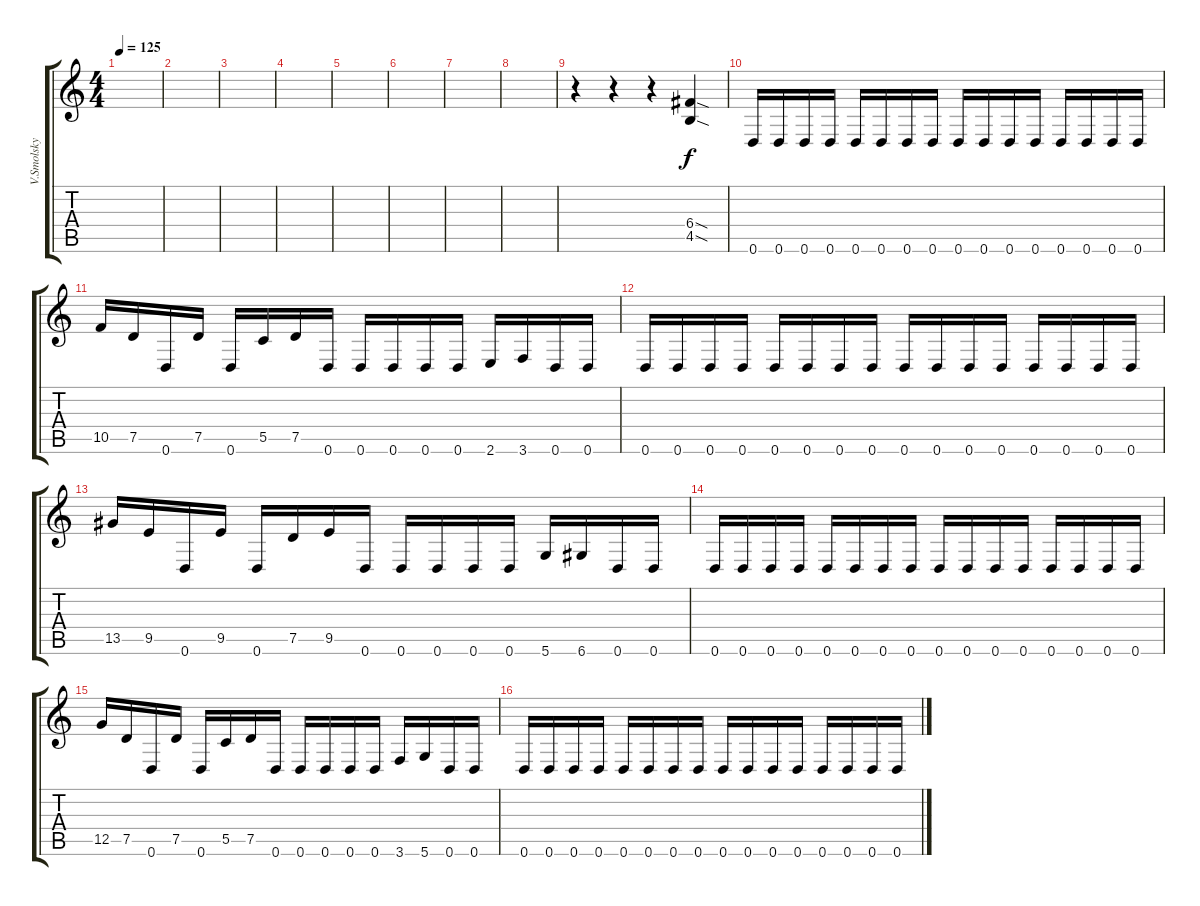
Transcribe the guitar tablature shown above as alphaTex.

\track ("V.Smolsky" "V.Smolsky") {instrument overdrivenguitar}
\staff {score tabs}
\tuning (D4 A3 F3 C3 G2 D2) {hide}
\ts (4 4)
\tempo 125
\clef g2
\ks c
|
|
|
|
|
|
|
|
r.4 r.4 r.4 (6.4{sod} 4.5{sod}).4{volume 13 instrument distortionguitar} |
0.6.16{volume 13 instrument overdrivenguitar} 0.6.16 0.6.16 0.6.16 0.6.16 0.6.16 0.6.16 0.6.16 0.6.16 0.6.16 0.6.16 0.6.16 0.6.16 0.6.16 0.6.16 0.6.16 |
10.5.16 7.5.16 0.6.16 7.5.16 0.6.16 5.5.16 7.5.16 0.6.16 0.6.16 0.6.16 0.6.16 0.6.16 2.6.16 3.6.16 0.6.16 0.6.16 |
0.6.16 0.6.16 0.6.16 0.6.16 0.6.16 0.6.16 0.6.16 0.6.16 0.6.16 0.6.16 0.6.16 0.6.16 0.6.16 0.6.16 0.6.16 0.6.16 |
13.5.16 9.5.16 0.6.16 9.5.16 0.6.16 7.5.16 9.5.16 0.6.16 0.6.16 0.6.16 0.6.16 0.6.16 5.6.16 6.6.16 0.6.16 0.6.16 |
0.6.16 0.6.16 0.6.16 0.6.16 0.6.16 0.6.16 0.6.16 0.6.16 0.6.16 0.6.16 0.6.16 0.6.16 0.6.16 0.6.16 0.6.16 0.6.16 |
12.5.16 7.5.16 0.6.16 7.5.16 0.6.16 5.5.16 7.5.16 0.6.16 0.6.16 0.6.16 0.6.16 0.6.16 3.6.16 5.6.16 0.6.16 0.6.16 |
0.6.16 0.6.16 0.6.16 0.6.16 0.6.16 0.6.16 0.6.16 0.6.16 0.6.16 0.6.16 0.6.16 0.6.16 0.6.16 0.6.16 0.6.16 0.6.16
